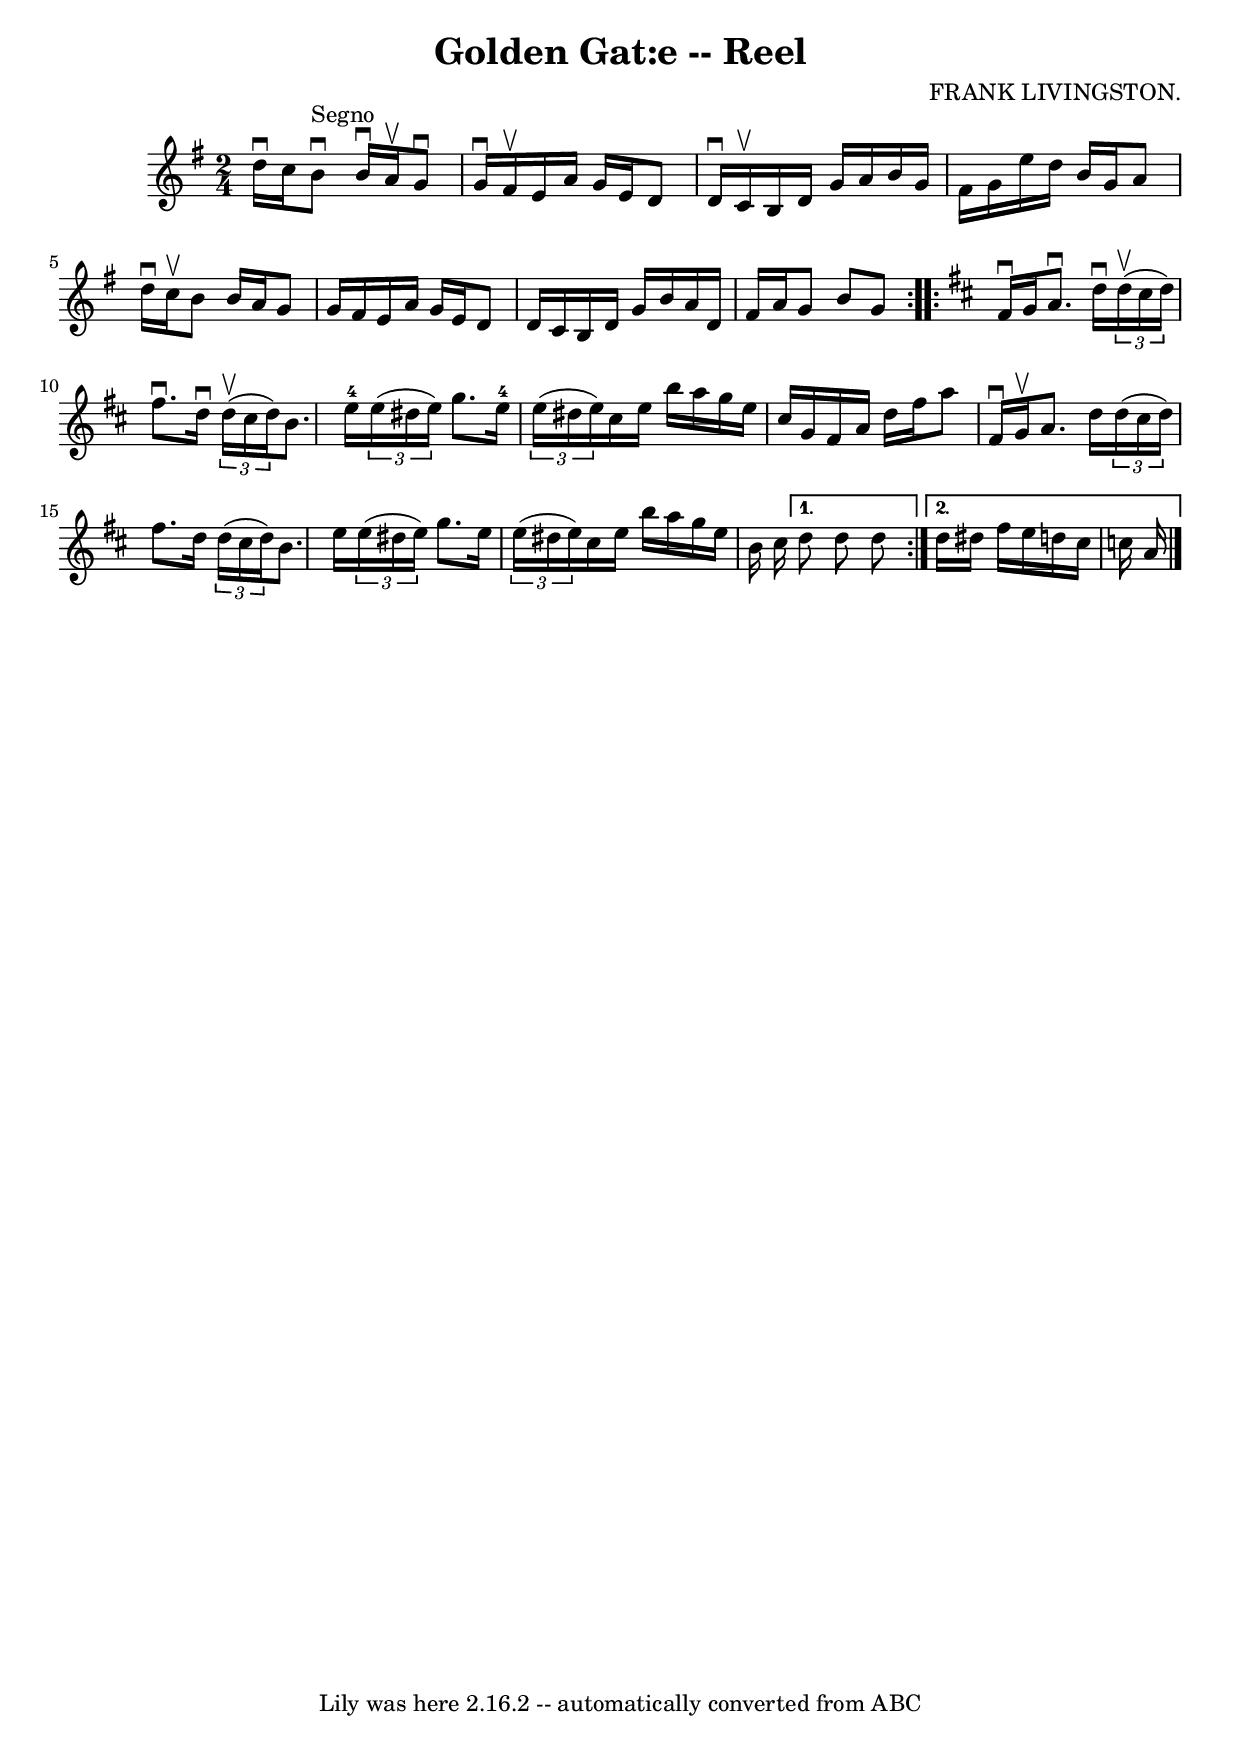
\version "2.16.2"
\include "Mammoth.ily"
\header {
  %% book = "Ryan's Mammoth Collection"
  composer = "FRANK LIVINGSTON."
  crossRefNumber = "1"
  footnotes = "\\\\325"
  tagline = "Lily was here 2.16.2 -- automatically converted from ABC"
  title = "Golden Gat:e -- Reel"

}
voicedefault =  {



  \repeat volta 2 {

    \time 2/4 
    \key g \major
    d''16^\downbow c''16    |
    b'8 ^"Segno"^\downbow b'16^\downbow a'16^\upbow g'8^\downbow g'16 ^\downbow fis'16^\upbow   |
    e'16 a'16 g'16 e'16 d'8    
    d'16^\downbow c'16^\upbow   |
    b16 d'16 g'16 a'16 b'16  
    g'16 fis'16 g'16    |
    e''16 d''16 b'16 g'16 a'8    
    d''16^\downbow c''16^\upbow   |
    b'8 b'16 a'16 g'8    
    g'16 fis'16    |
    e'16 a'16 g'16 e'16 d'8 d'16    
    c'16    |
    b16 d'16 g'16 b'16 a'16 d'16 fis'16    
    a'16    |
    g'8 b'8 g'8  
  }   
  \key d \major
  
  \repeat volta 2 {
    
    fis'16^\downbow g'16  |
    a'8.^\downbow d''16^\downbow   
    \times 2/3 { d''16^\upbow(cis''16 d''16) 
	       } fis''8.^\downbow   
    d''16^\downbow   \times 2/3 { d''16^\upbow(cis''16 d''16) 
				}   
    |
    b'8. e''16-4   \times 2/3 { e''16 (dis''16 e''16  
				-) 
			      } g''8. e''16-4   \times 2/3 { e''16 (dis''16 e''16) 
							   }   
    |
    cis''16 e''16 b''16 a''16 g''16 e''16 cis''16    
    g'16    |
    fis'16 a'16 d''16 fis''16 a''8 fis'16 ^\downbow g'16^\upbow   |
    a'8. d''16    \times 2/3 { d''16 (
			       cis''16 d''16) 
			     } fis''8. d''16    \times 2/3 { d''16 (cis''16   
							     d''16) 
							   }   |
    b'8. e''16    \times 2/3 { e''16 (dis''16 
			       e''16) 
			     } g''8. e''16    \times 2/3 { e''16 (dis''16 e''16  
							   -) 
							 }   |
    cis''16 e''16 b''16 a''16 g''16 e''16    
    b'16 cis''16    
  } \alternative{{ d''8 d''8 d''8  
		 } { d''16    
		     dis''16 fis''16 e''16 d''!16 cis''16 c''16 a'16      
		     \bar "|."   
		   }
	       }

}

\score{
  <<

    \context Staff="default"
    {
      \voicedefault 
      
    }

  >>
  \layout {
    
  }
  \midi {
  }

}
